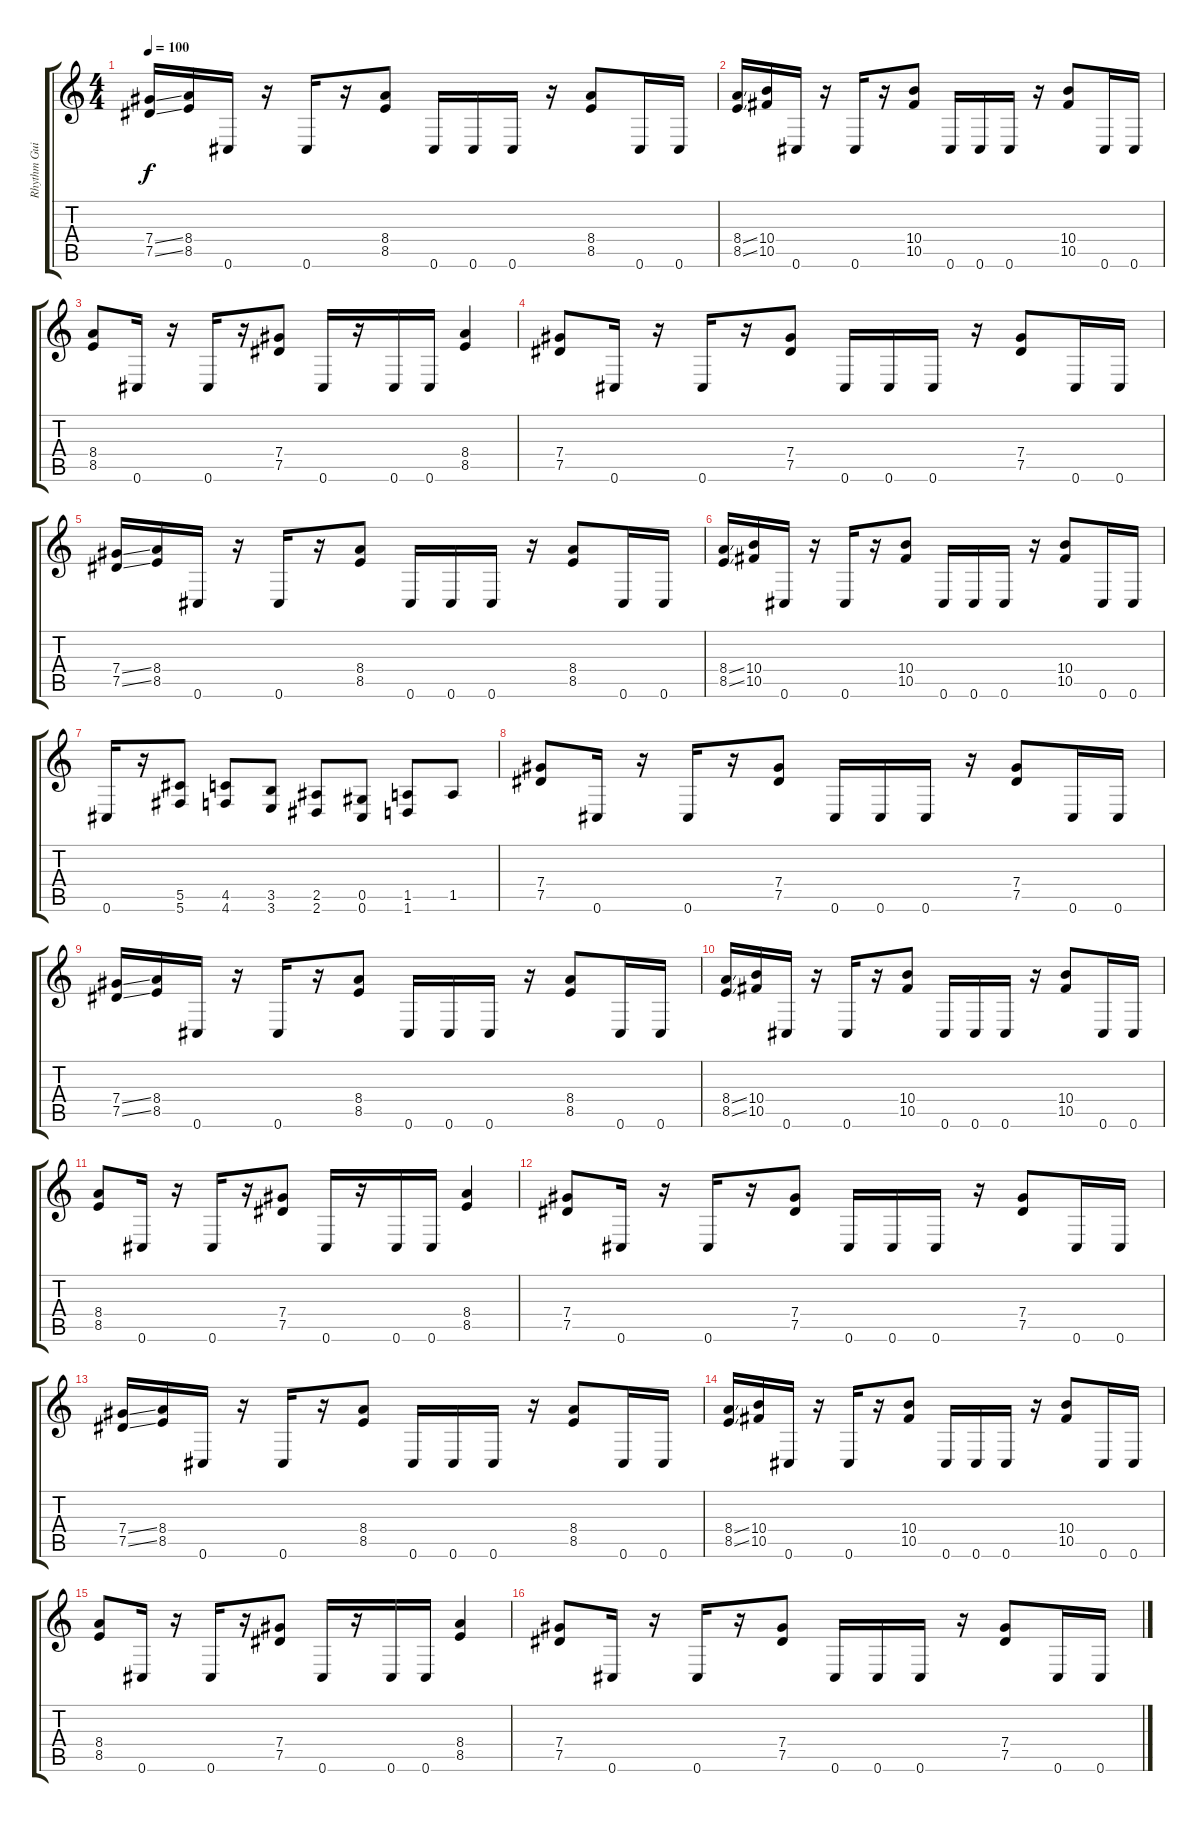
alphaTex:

\track ("Rhythm Guitar" "Rhythm Gui") {instrument distortionguitar}
\staff {score tabs}
\tuning (Eb4 Bb3 Gb3 Db3 Ab2 Db2) {hide}
\ts (4 4)
\tempo 100
\clef g2
\ks c
(7.4{ss} 7.5{ss}).16{dy f} (8.4 8.5).16 0.6.16 r.16 0.6.16 r.16 (8.4 8.5).8 0.6.16 0.6.16 0.6.16 r.16 (8.4 8.5).8 0.6.16 0.6.16 |
(8.4{ss} 8.5{ss}).16 (10.4 10.5).16 0.6.16 r.16 0.6.16 r.16 (10.4 10.5).8 0.6.16 0.6.16 0.6.16 r.16 (10.4 10.5).8 0.6.16 0.6.16 |
(8.4 8.5).8 0.6.16 r.16 0.6.16 r.16 (7.4 7.5).8 0.6.16 r.16 0.6.16 0.6.16 (8.4 8.5).4 |
(7.4 7.5).8 0.6.16 r.16 0.6.16 r.16 (7.4 7.5).8 0.6.16 0.6.16 0.6.16 r.16 (7.4 7.5).8 0.6.16 0.6.16 |
(7.4{ss} 7.5{ss}).16 (8.4 8.5).16 0.6.16 r.16 0.6.16 r.16 (8.4 8.5).8 0.6.16 0.6.16 0.6.16 r.16 (8.4 8.5).8 0.6.16 0.6.16 |
(8.4{ss} 8.5{ss}).16 (10.4 10.5).16 0.6.16 r.16 0.6.16 r.16 (10.4 10.5).8 0.6.16 0.6.16 0.6.16 r.16 (10.4 10.5).8 0.6.16 0.6.16 |
0.6.16 r.16 (5.5 5.6).8 (4.5 4.6).8 (3.5 3.6).8 (2.5 2.6).8 (0.5 0.6).8 (1.5 1.6).8 1.5.8 |
(7.4 7.5).8 0.6.16 r.16 0.6.16 r.16 (7.4 7.5).8 0.6.16 0.6.16 0.6.16 r.16 (7.4 7.5).8 0.6.16 0.6.16 |
(7.4{ss} 7.5{ss}).16 (8.4 8.5).16 0.6.16 r.16 0.6.16 r.16 (8.4 8.5).8 0.6.16 0.6.16 0.6.16 r.16 (8.4 8.5).8 0.6.16 0.6.16 |
(8.4{ss} 8.5{ss}).16 (10.4 10.5).16 0.6.16 r.16 0.6.16 r.16 (10.4 10.5).8 0.6.16 0.6.16 0.6.16 r.16 (10.4 10.5).8 0.6.16 0.6.16 |
(8.4 8.5).8 0.6.16 r.16 0.6.16 r.16 (7.4 7.5).8 0.6.16 r.16 0.6.16 0.6.16 (8.4 8.5).4 |
(7.4 7.5).8 0.6.16 r.16 0.6.16 r.16 (7.4 7.5).8 0.6.16 0.6.16 0.6.16 r.16 (7.4 7.5).8 0.6.16 0.6.16 |
(7.4{ss} 7.5{ss}).16 (8.4 8.5).16 0.6.16 r.16 0.6.16 r.16 (8.4 8.5).8 0.6.16 0.6.16 0.6.16 r.16 (8.4 8.5).8 0.6.16 0.6.16 |
(8.4{ss} 8.5{ss}).16 (10.4 10.5).16 0.6.16 r.16 0.6.16 r.16 (10.4 10.5).8 0.6.16 0.6.16 0.6.16 r.16 (10.4 10.5).8 0.6.16 0.6.16 |
(8.4 8.5).8 0.6.16 r.16 0.6.16 r.16 (7.4 7.5).8 0.6.16 r.16 0.6.16 0.6.16 (8.4 8.5).4 |
(7.4 7.5).8 0.6.16 r.16 0.6.16 r.16 (7.4 7.5).8 0.6.16 0.6.16 0.6.16 r.16 (7.4 7.5).8 0.6.16 0.6.16
